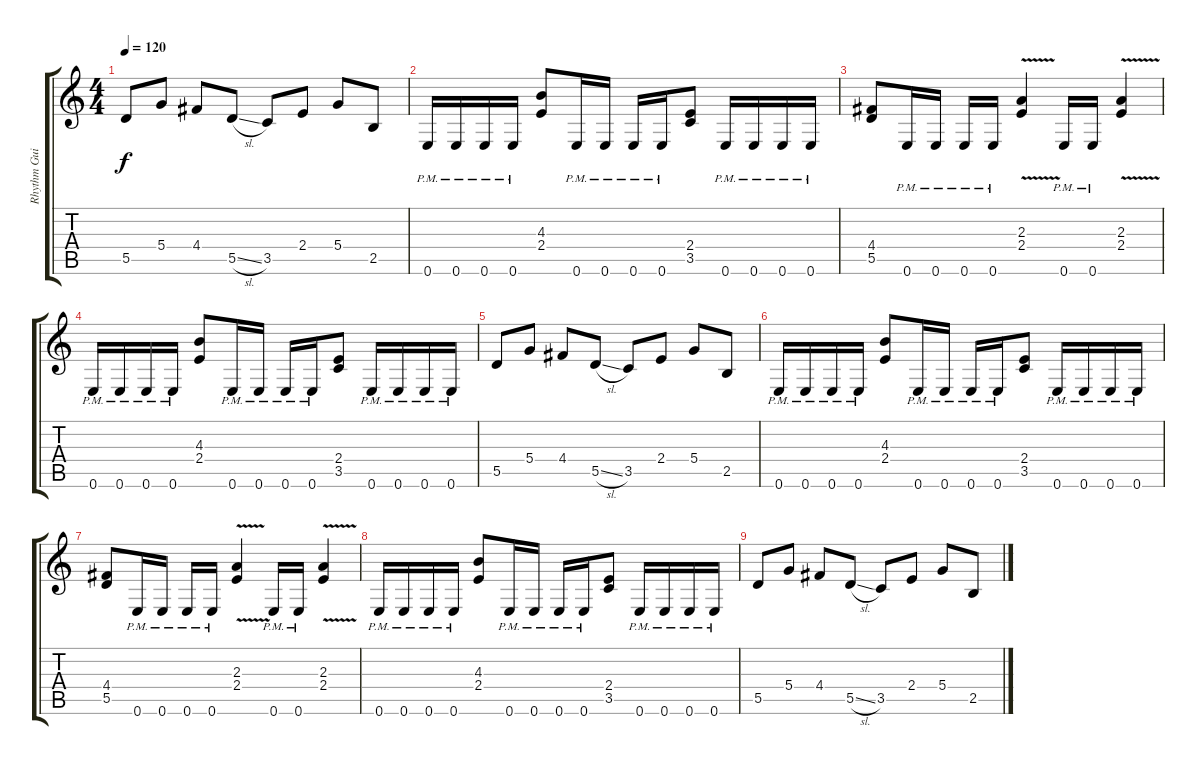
\track ("Rhythm Guitar" "Rhythm Gui") {instrument distortionguitar}
\staff {score tabs}
\tuning (E4 B3 G3 D3 A2 E2) {hide}
\ts (4 4)
\tempo 120
\clef g2
\ks c
5.5.8{dy f} 5.4.8 4.4.8 5.5{sl}.8 3.5.8 2.4.8 5.4.8 2.5.8 |
0.6{pm}.16 0.6{pm}.16 0.6{pm}.16 0.6{pm}.16 (4.3 2.4).8 0.6{pm}.16 0.6{pm}.16 0.6{pm}.16 0.6{pm}.16 (2.4 3.5).8 0.6{pm}.16 0.6{pm}.16 0.6{pm}.16 0.6{pm}.16 |
(4.4 5.5).8 0.6{pm}.16 0.6{pm}.16 0.6{pm}.16 0.6{pm}.16 (2.3 2.4{v}).4 0.6{pm}.16 0.6{pm}.16 (2.3 2.4{v}).4 |
0.6{pm}.16 0.6{pm}.16 0.6{pm}.16 0.6{pm}.16 (4.3 2.4).8 0.6{pm}.16 0.6{pm}.16 0.6{pm}.16 0.6{pm}.16 (2.4 3.5).8 0.6{pm}.16 0.6{pm}.16 0.6{pm}.16 0.6{pm}.16 |
5.5.8 5.4.8 4.4.8 5.5{sl}.8 3.5.8 2.4.8 5.4.8 2.5.8 |
0.6{pm}.16 0.6{pm}.16 0.6{pm}.16 0.6{pm}.16 (4.3 2.4).8 0.6{pm}.16 0.6{pm}.16 0.6{pm}.16 0.6{pm}.16 (2.4 3.5).8 0.6{pm}.16 0.6{pm}.16 0.6{pm}.16 0.6{pm}.16 |
(4.4 5.5).8 0.6{pm}.16 0.6{pm}.16 0.6{pm}.16 0.6{pm}.16 (2.3 2.4{v}).4 0.6{pm}.16 0.6{pm}.16 (2.3 2.4{v}).4 |
0.6{pm}.16 0.6{pm}.16 0.6{pm}.16 0.6{pm}.16 (4.3 2.4).8 0.6{pm}.16 0.6{pm}.16 0.6{pm}.16 0.6{pm}.16 (2.4 3.5).8 0.6{pm}.16 0.6{pm}.16 0.6{pm}.16 0.6{pm}.16 |
5.5.8 5.4.8 4.4.8 5.5{sl}.8 3.5.8 2.4.8 5.4.8 2.5.8
